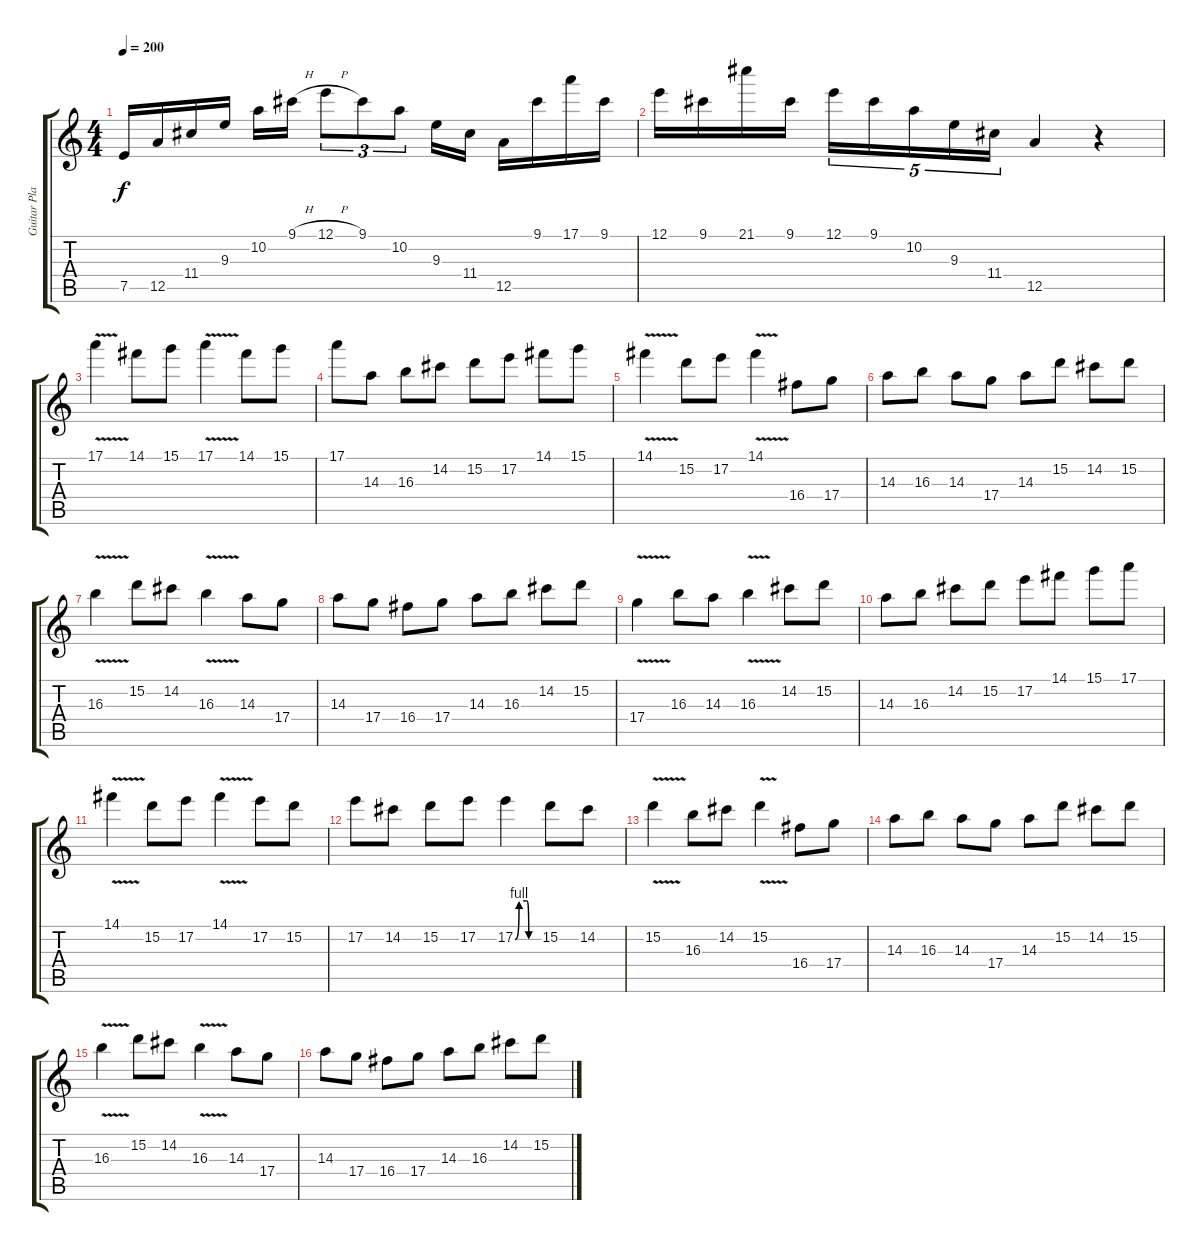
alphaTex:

\track ("Guitar Player" "Guitar Pla") {instrument distortionguitar}
\staff {score tabs}
\tuning (E4 B3 G3 D3 A2 E2) {hide}
\ts (4 4)
\tempo 200
\clef g2
\ks c
7.5.16{dy f} 12.5.16 11.4.16 9.3.16 10.2.16 9.1{h}.16 12.1{h}.8{tu (3 2)} 9.1.8{tu (3 2)} 10.2.8{tu (3 2)} 9.3.16 11.4.16 12.5.16 9.1.16 17.1.16 9.1.16 |
12.1.16 9.1.16 21.1.16 9.1.16 12.1.16{tu (5 4)} 9.1.16{tu (5 4)} 10.2.16{tu (5 4)} 9.3.16{tu (5 4)} 11.4.16{tu (5 4)} 12.5.4 r.4 |
17.1{v}.4 14.1.8 15.1.8 17.1{v}.4 14.1.8 15.1.8 |
17.1.8 14.3.8 16.3.8 14.2.8 15.2.8 17.2.8 14.1.8 15.1.8 |
14.1{v}.4 15.2.8 17.2.8 14.1{v}.4 16.4.8 17.4.8 |
14.3.8 16.3.8 14.3.8 17.4.8 14.3.8 15.2.8 14.2.8 15.2.8 |
16.3{v}.4 15.2.8 14.2.8 16.3{v}.4 14.3.8 17.4.8 |
14.3.8 17.4.8 16.4.8 17.4.8 14.3.8 16.3.8 14.2.8 15.2.8 |
17.4{v}.4 16.3.8 14.3.8 16.3{v}.4 14.2.8 15.2.8 |
14.3.8 16.3.8 14.2.8 15.2.8 17.2.8 14.1.8 15.1.8 17.1.8 |
14.1{v}.4 15.2.8 17.2.8 14.1{v}.4 17.2.8 15.2.8 |
17.2.8 14.2.8 15.2.8 17.2.8 17.2{be (custom 0 0 10 4 30 4 35 0 60 0)}.4 15.2.8 14.2.8 |
15.2{v}.4 16.3.8 14.2.8 15.2{v}.4 16.4.8 17.4.8 |
14.3.8 16.3.8 14.3.8 17.4.8 14.3.8 15.2.8 14.2.8 15.2.8 |
16.3{v}.4 15.2.8 14.2.8 16.3{v}.4 14.3.8 17.4.8 |
14.3.8 17.4.8 16.4.8 17.4.8 14.3.8 16.3.8 14.2.8 15.2.8
